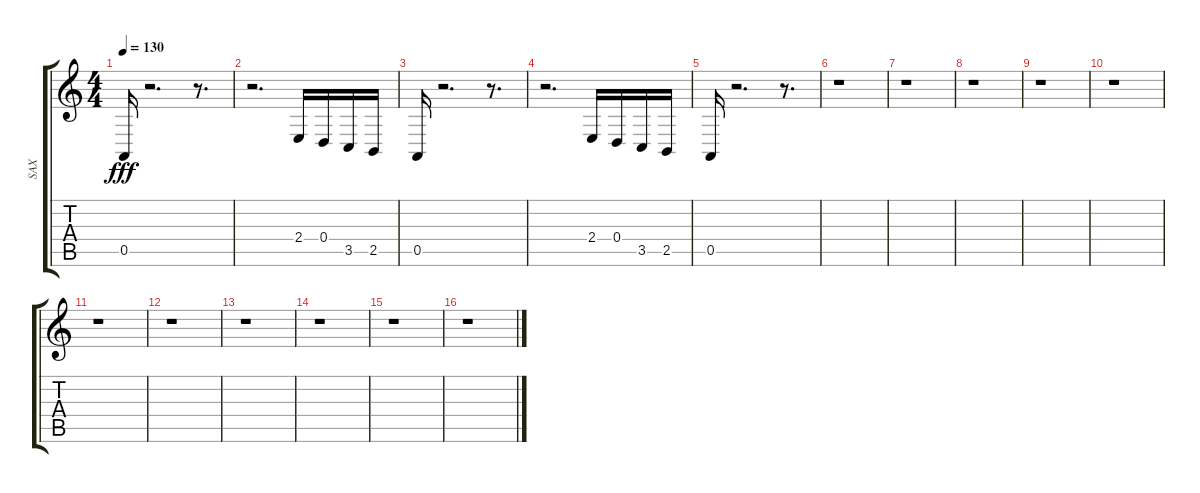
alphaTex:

\track ("SAX" "SAX") {instrument tenorsax}
\staff {score tabs}
\tuning (E4 B3 G3 D3 A2 E2) {hide}
\ts (4 4)
\tempo 130
\clef g2
\ks c
0.5.16{dy fff} r.2{d} r.8{d} |
r.2{d} 2.4.16 0.4.16 3.5.16 2.5.16 |
0.5.16 r.2{d} r.8{d} |
r.2{d} 2.4.16 0.4.16 3.5.16 2.5.16 |
0.5.16 r.2{d} r.8{d} |
r.1 |
r.1 |
r.1 |
r.1 |
r.1 |
r.1 |
r.1 |
r.1 |
r.1 |
r.1 |
r.1
